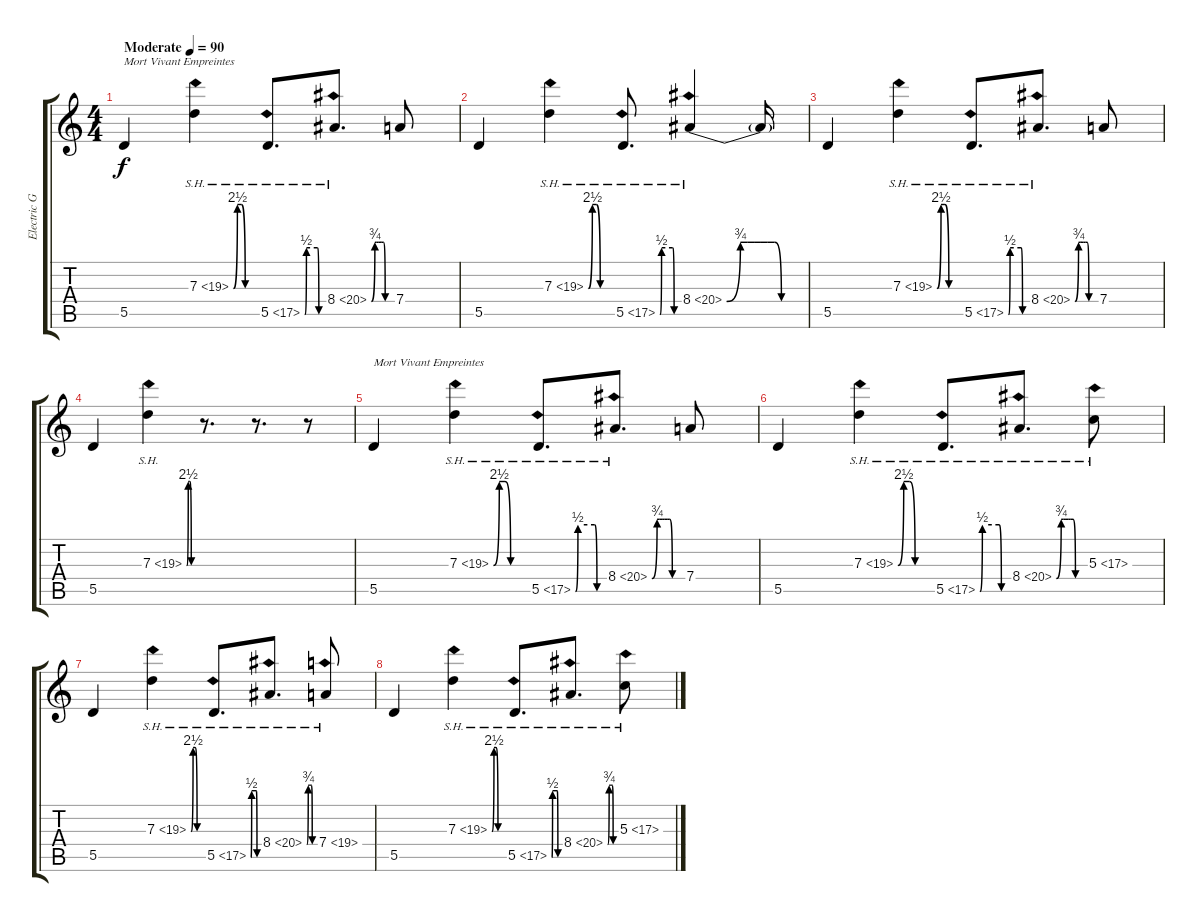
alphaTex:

\track ("Electric Guitar Standard Tuning" "Electric G") {instrument distortionguitar}
\staff {score tabs}
\tuning (E4 B3 G3 D3 A2 E2) {hide}
\ts (4 4)
\tempo (90 "Moderate")
\clef g2
\ks c
5.5.4{txt "Mort Vivant Empreintes" dy f instrument distortionguitar} 7.3{be (custom 0 0 10 10 20 10 30 0 60 0) sh 12}.4 5.5{be (custom 0 0 5 2 40 2 45 0 50 0 60 0) sh 12}.8{d} 8.4{be (custom 0 0 10 3 15 3 20 3 25 3 30 3 35 3 40 0 50 0 55 0 60 0) sh 12}.8{d} 7.4.8 |
5.5.4 7.3{be (custom 0 0 10 10 20 10 30 0 60 0) sh 12}.4 5.5{be (custom 0 0 5 2 40 2 45 0 50 0 60 0) sh 12}.8{d} 8.4{be (custom 0 0 10 3 15 3 20 3 25 3 30 3 35 3 40 0 50 0 55 0 60 0) sh 12}.4 8.4{t}.16 |
5.5.4 7.3{be (custom 0 0 10 10 20 10 30 0 60 0) sh 12}.4 5.5{be (custom 0 0 5 2 40 2 45 0 50 0 60 0) sh 12}.8{d} 8.4{be (custom 0 0 10 3 15 3 20 3 25 3 30 3 35 3 40 0 50 0 55 0 60 0) sh 12}.8{d} 7.4.8 |
5.5.4 7.3{be (custom 0 0 10 10 20 10 30 0 60 0) sh 12}.4 r.8{d} r.8{d} r.8 |
5.5.4{txt "Mort Vivant Empreintes"} 7.3{be (custom 0 0 10 10 20 10 30 0 60 0) sh 12}.4 5.5{be (custom 0 0 5 2 40 2 45 0 50 0 60 0) sh 12}.8{d} 8.4{be (custom 0 0 10 3 15 3 20 3 25 3 30 3 35 3 40 0 50 0 55 0 60 0) sh 12}.8{d} 7.4.8 |
5.5.4 7.3{be (custom 0 0 10 10 20 10 30 0 60 0) sh 12}.4 5.5{be (custom 0 0 5 2 40 2 45 0 50 0 60 0) sh 12}.8{d} 8.4{be (custom 0 0 10 3 15 3 20 3 25 3 30 3 35 3 40 0 50 0 55 0 60 0) sh 12}.8{d} 5.3{sh 12}.8 |
5.5.4 7.3{be (custom 0 0 10 10 20 10 30 0 60 0) sh 12}.4 5.5{be (custom 0 0 5 2 40 2 45 0 50 0 60 0) sh 12}.8{d} 8.4{be (custom 0 0 10 3 15 3 20 3 25 3 30 3 35 3 40 0 50 0 55 0 60 0) sh 12}.8{d} 7.4{sh 12}.8 |
5.5.4 7.3{be (custom 0 0 10 10 20 10 30 0 60 0) sh 12}.4 5.5{be (custom 0 0 5 2 40 2 45 0 50 0 60 0) sh 12}.8{d} 8.4{be (custom 0 0 10 3 15 3 20 3 25 3 30 3 35 3 40 0 50 0 55 0 60 0) sh 12}.8{d} 5.3{sh 12}.8
